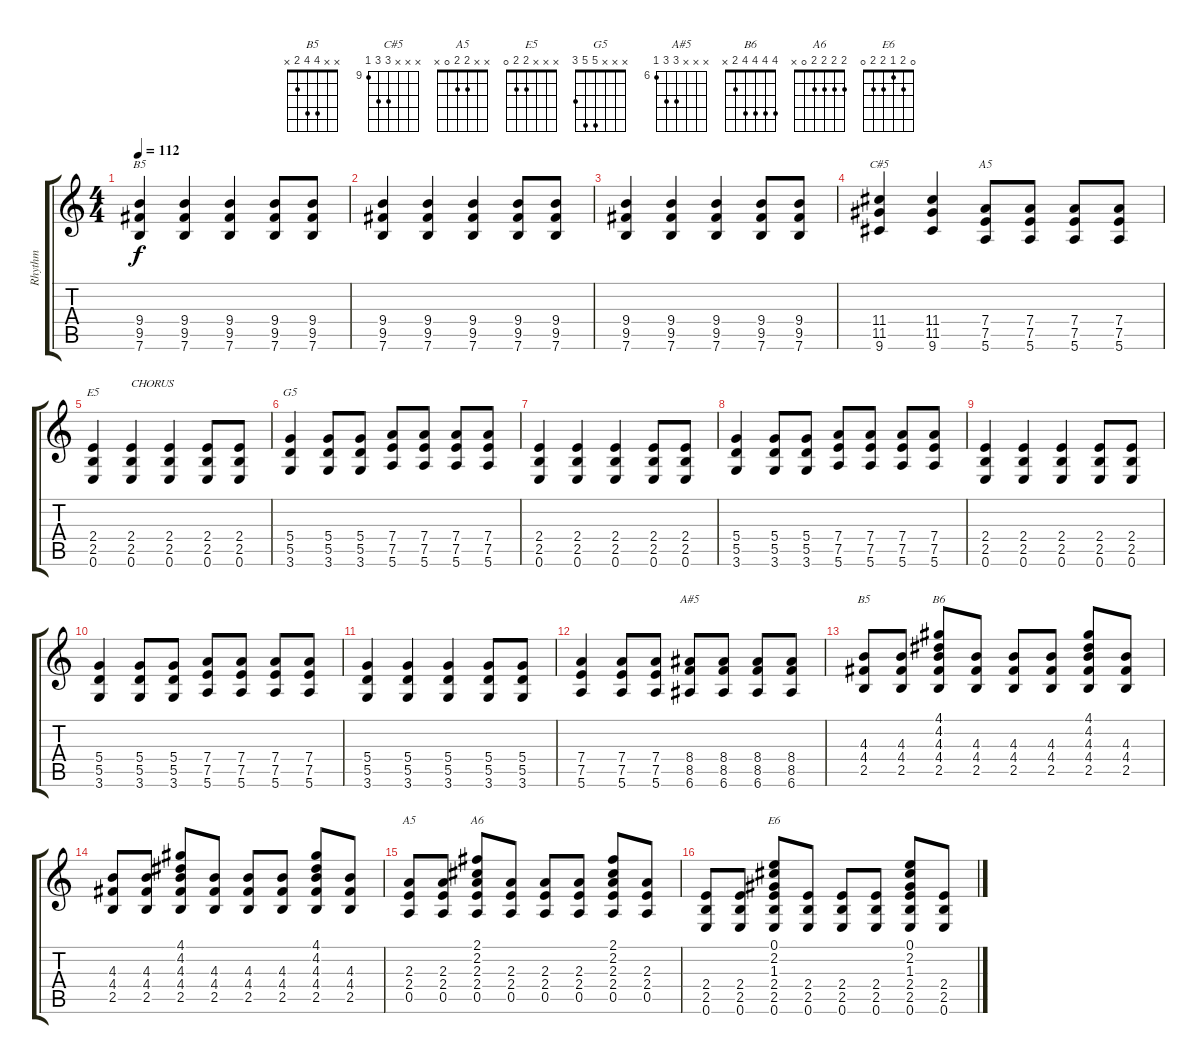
\track ("Rhythm" "Rhythm") {instrument distortionguitar}
\staff {score tabs}
\tuning (E4 B3 G3 D3 A2 E2) {hide}
\chord ("B5" x x x 9 9 7) {firstfret 7}
\chord ("C#5" x x x 11 11 9) {firstfret 9}
\chord ("A5" x x x 7 7 5) {firstfret 5}
\chord ("E5" x x x 2 2 0)
\chord ("G5" x x x 5 5 3)
\chord ("A#5" x x x 8 8 6) {firstfret 6}
\chord ("B5" x x 4 4 2 x)
\chord ("B6" 4 4 4 4 2 x)
\chord ("A5" x x 2 2 0 x)
\chord ("A6" 2 2 2 2 0 x)
\chord ("E6" 0 2 1 2 2 0)
\ts (4 4)
\tempo 112
\clef g2
\ks c
(9.4 9.5 7.6).4{ch "B5" dy f} (9.4 9.5 7.6).4 (9.4 9.5 7.6).4 (9.4 9.5 7.6).8 (9.4 9.5 7.6).8 |
(9.4 9.5 7.6).4 (9.4 9.5 7.6).4 (9.4 9.5 7.6).4 (9.4 9.5 7.6).8 (9.4 9.5 7.6).8 |
(9.4 9.5 7.6).4 (9.4 9.5 7.6).4 (9.4 9.5 7.6).4 (9.4 9.5 7.6).8 (9.4 9.5 7.6).8 |
(11.4 11.5 9.6).4{ch "C#5"} (11.4 11.5 9.6).4 (7.4 7.5 5.6).8{ch "A5"} (7.4 7.5 5.6).8 (7.4 7.5 5.6).8 (7.4 7.5 5.6).8 |
(2.4 2.5 0.6).4{ch "E5"} (2.4 2.5 0.6).4{txt "CHORUS"} (2.4 2.5 0.6).4 (2.4 2.5 0.6).8 (2.4 2.5 0.6).8 |
(5.4 5.5 3.6).4{ch "G5"} (5.4 5.5 3.6).8 (5.4 5.5 3.6).8 (7.4 7.5 5.6).8 (7.4 7.5 5.6).8 (7.4 7.5 5.6).8 (7.4 7.5 5.6).8 |
(2.4 2.5 0.6).4 (2.4 2.5 0.6).4 (2.4 2.5 0.6).4 (2.4 2.5 0.6).8 (2.4 2.5 0.6).8 |
(5.4 5.5 3.6).4 (5.4 5.5 3.6).8 (5.4 5.5 3.6).8 (7.4 7.5 5.6).8 (7.4 7.5 5.6).8 (7.4 7.5 5.6).8 (7.4 7.5 5.6).8 |
(2.4 2.5 0.6).4 (2.4 2.5 0.6).4 (2.4 2.5 0.6).4 (2.4 2.5 0.6).8 (2.4 2.5 0.6).8 |
(5.4 5.5 3.6).4 (5.4 5.5 3.6).8 (5.4 5.5 3.6).8 (7.4 7.5 5.6).8 (7.4 7.5 5.6).8 (7.4 7.5 5.6).8 (7.4 7.5 5.6).8 |
(5.4 5.5 3.6).4 (5.4 5.5 3.6).4 (5.4 5.5 3.6).4 (5.4 5.5 3.6).8 (5.4 5.5 3.6).8 |
(7.4 7.5 5.6).4 (7.4 7.5 5.6).8 (7.4 7.5 5.6).8 (8.4 8.5 6.6).8{ch "A#5"} (8.4 8.5 6.6).8 (8.4 8.5 6.6).8 (8.4 8.5 6.6).8 |
(4.3 4.4 2.5).8{ch "B5"} (4.3 4.4 2.5).8 (4.1 4.2 4.3 4.4 2.5).8{ch "B6"} (4.3 4.4 2.5).8 (4.3 4.4 2.5).8 (4.3 4.4 2.5).8 (4.1 4.2 4.3 4.4 2.5).8 (4.3 4.4 2.5).8 |
(4.3 4.4 2.5).8 (4.3 4.4 2.5).8 (4.1 4.2 4.3 4.4 2.5).8 (4.3 4.4 2.5).8 (4.3 4.4 2.5).8 (4.3 4.4 2.5).8 (4.1 4.2 4.3 4.4 2.5).8 (4.3 4.4 2.5).8 |
(2.3 2.4 0.5).8{ch "A5"} (2.3 2.4 0.5).8 (2.1 2.2 2.3 2.4 0.5).8{ch "A6"} (2.3 2.4 0.5).8 (2.3 2.4 0.5).8 (2.3 2.4 0.5).8 (2.1 2.2 2.3 2.4 0.5).8 (2.3 2.4 0.5).8 |
(2.4 2.5 0.6).8 (2.4 2.5 0.6).8 (0.1 2.2 1.3 2.4 2.5 0.6).8{ch "E6"} (2.4 2.5 0.6).8 (2.4 2.5 0.6).8 (2.4 2.5 0.6).8 (0.1 2.2 1.3 2.4 2.5 0.6).8 (2.4 2.5 0.6).8
